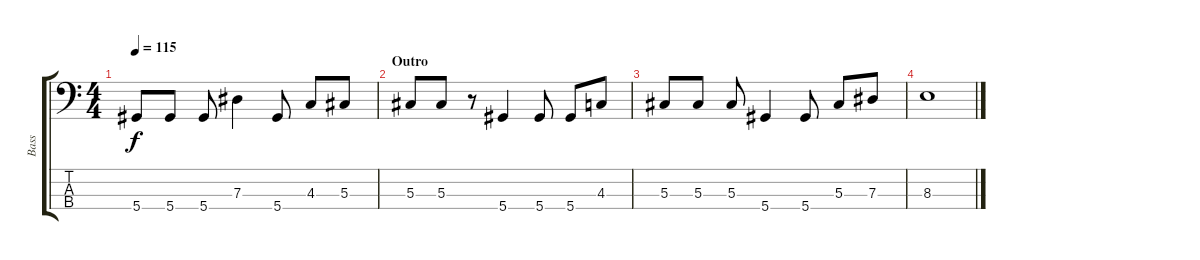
\track ("Bass" "Bass") {instrument acousticbass}
\staff {score tabs}
\tuning (Gb2 Db2 Ab1 Eb1) {hide}
\ts (4 4)
\tempo 115
\clef f4
\ks c
5.4.8{dy f} 5.4.8 5.4.8 7.3.4 5.4.8 4.3.8 5.3.8 |
\section ("" "Outro")
5.3.8 5.3.8 r.8 5.4.4 5.4.8 5.4.8 4.3.8 |
5.3.8 5.3.8 5.3.8 5.4.4 5.4.8 5.3.8 7.3.8 |
8.3.1
